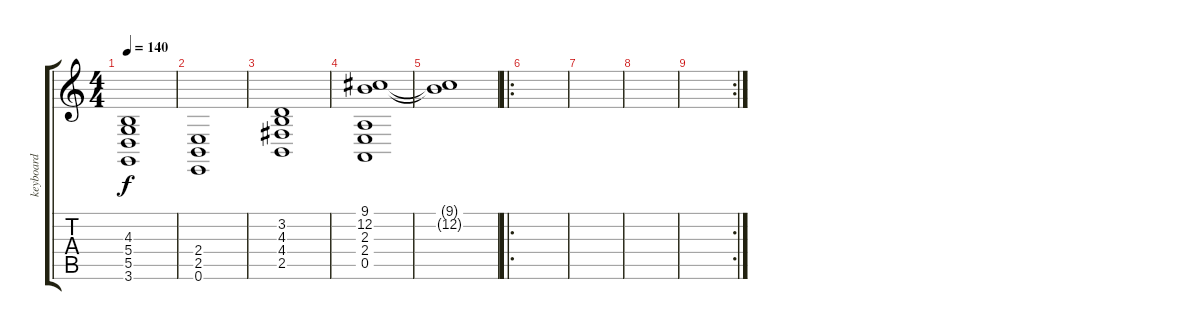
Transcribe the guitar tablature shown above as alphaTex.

\track ("keyboard" "keyboard") {instrument stringensemble1}
\staff {score tabs}
\tuning (E4 B3 G3 D3 A2 E2) {hide}
\ts (4 4)
\tempo 140
\clef g2
\ks c
(4.3 5.4 5.5 3.6).1{dy f} |
(2.4 2.5 0.6).1 |
(3.2 4.3 4.4 2.5).1 |
(9.1 12.2 2.3 2.4 0.5).1 |
(9.1{t} 12.2{t}).1 |
\ro
|
|
|
\rc 2
